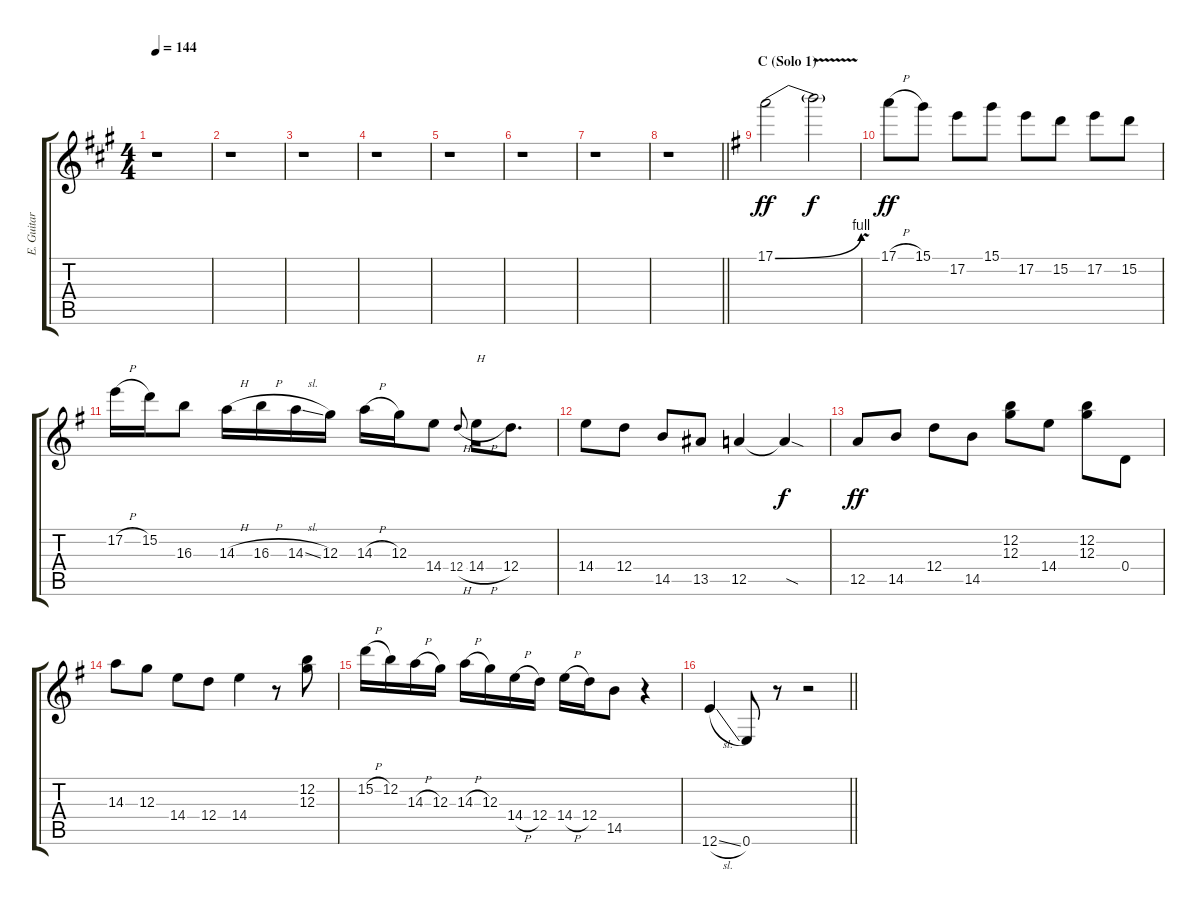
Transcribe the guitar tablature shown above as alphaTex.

\track ("E. Guitar V" "E. Guitar ") {instrument overdrivenguitar}
\staff {score tabs}
\tuning (E4 B3 G3 D3 A2 E2) {hide}
\ts (4 4)
\tempo 144
\clef g2
\ks a
r.1{dy f} |
r.1 |
r.1 |
r.1 |
r.1 |
r.1 |
r.1 |
\barLineRight lightlight
r.1 |
\section ("" "C (Solo 1)")
\ks g
17.1{be (bend 0 0 60 4)}.2{dy ff} 17.1{v t}.2{dy f} |
17.1{h}.8{dy ff} 15.1.8 17.2.8 15.1.8 17.2.8 15.2.8 17.2.8 15.2.8 |
17.2{h}.16 15.2.16 16.3.8 14.3{h}.16 16.3{h}.16 14.3{sl}.16 12.3.16 14.3{h}.16 12.3.16 14.4.8 12.4{h}.8{gr onbeat} 14.4{h}.16{txt "H"} 12.4.8{d} |
14.4.8 12.4.8 14.5.8 13.5.8 12.5.4 12.5{sod t}.4{dy f} |
12.5.8{dy ff} 14.5.8 12.4.8 14.5.8 (12.2 12.3).8 14.4.8 (12.2 12.3).8 0.4.8 |
14.3.8 12.3.8 14.4.8 12.4.8 14.4.4 r.8 (12.2 12.3).8 |
15.2{h}.16 12.2.16 14.3{h}.16 12.3.16 14.3{h}.16 12.3.16 14.4{h}.16 12.4.16 14.4{h}.16 12.4.16 14.5.8 r.4 |
\barLineRight lightlight
12.6{sl}.4 0.6.8 r.8 r.2
